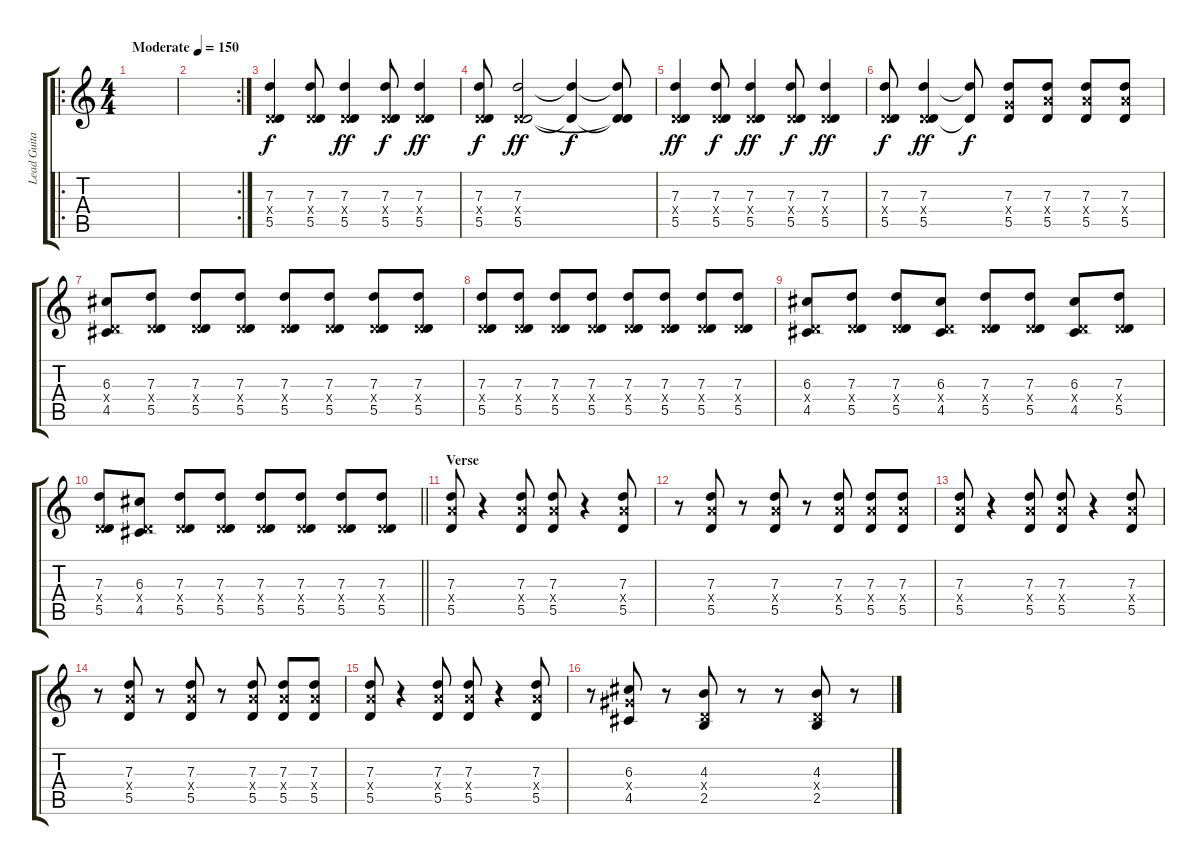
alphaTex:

\track ("Lead Guitar" "Lead Guita") {instrument acousticguitarsteel}
\staff {score tabs}
\tuning (E4 B3 G3 D3 A2 E2) {hide}
\ro
\ts (4 4)
\tempo (150 "Moderate")
\clef g2
\ks c
|
\rc 2
|
(7.3 0.4{x} 5.5).4 (7.3 0.4{x} 5.5).8{dy f} (7.3 0.4{x} 5.5).4{dy ff} (7.3 0.4{x} 5.5).8{dy f} (7.3 0.4{x} 5.5).4{dy ff} |
(7.3 0.4{x} 5.5).8{dy f} (7.3 0.4{x} 5.5).2{dy ff} (7.3{t} 5.5{t}).4{dy f} (7.3{t} 0.4{t} 5.5{t}).8 |
(7.3 0.4{x} 5.5).4{dy ff} (7.3 0.4{x} 5.5).8{dy f} (7.3 0.4{x} 5.5).4{dy ff} (7.3 0.4{x} 5.5).8{dy f} (7.3 0.4{x} 5.5).4{dy ff} |
(7.3 0.4{x} 5.5).8{dy f} (7.3 0.4{x} 5.5).4{dy ff} (7.3{t} 5.5{t}).8{dy f} (7.3 5.4{x} 5.5).8 (7.3 7.4{x} 5.5).8 (7.3 7.4{x} 5.5).8 (7.3 7.4{x} 5.5).8 |
(6.3 0.4{x} 4.5).8 (7.3 0.4{x} 5.5).8 (7.3 0.4{x} 5.5).8 (7.3 0.4{x} 5.5).8 (7.3 0.4{x} 5.5).8 (7.3 0.4{x} 5.5).8 (7.3 0.4{x} 5.5).8 (7.3 0.4{x} 5.5).8 |
(7.3 0.4{x} 5.5).8 (7.3 0.4{x} 5.5).8 (7.3 0.4{x} 5.5).8 (7.3 0.4{x} 5.5).8 (7.3 0.4{x} 5.5).8 (7.3 0.4{x} 5.5).8 (7.3 0.4{x} 5.5).8 (7.3 0.4{x} 5.5).8 |
(6.3 0.4{x} 4.5).8 (7.3 0.4{x} 5.5).8 (7.3 0.4{x} 5.5).8 (6.3 0.4{x} 4.5).8 (7.3 0.4{x} 5.5).8 (7.3 0.4{x} 5.5).8 (6.3 0.4{x} 4.5).8 (7.3 0.4{x} 5.5).8 |
\barLineRight lightlight
(7.3 0.4{x} 5.5).8 (6.3 0.4{x} 4.5).8 (7.3 0.4{x} 5.5).8 (7.3 0.4{x} 5.5).8 (7.3 0.4{x} 5.5).8 (7.3 0.4{x} 5.5).8 (7.3 0.4{x} 5.5).8 (7.3 0.4{x} 5.5).8 |
\section ("" "Verse")
(7.3 7.4{x} 5.5).8 r.4 (7.3 7.4{x} 5.5).8 (7.3 7.4{x} 5.5).8 r.4 (7.3 7.4{x} 5.5).8 |
r.8 (7.3 7.4{x} 5.5).8 r.8 (7.3 7.4{x} 5.5).8 r.8 (7.3 7.4{x} 5.5).8 (7.3 7.4{x} 5.5).8 (7.3 7.4{x} 5.5).8 |
(7.3 7.4{x} 5.5).8 r.4 (7.3 7.4{x} 5.5).8 (7.3 7.4{x} 5.5).8 r.4 (7.3 7.4{x} 5.5).8 |
r.8 (7.3 7.4{x} 5.5).8 r.8 (7.3 7.4{x} 5.5).8 r.8 (7.3 7.4{x} 5.5).8 (7.3 7.4{x} 5.5).8 (7.3 7.4{x} 5.5).8 |
(7.3 7.4{x} 5.5).8 r.4 (7.3 7.4{x} 5.5).8 (7.3 7.4{x} 5.5).8 r.4 (7.3 7.4{x} 5.5).8 |
r.8 (6.3 6.4{x} 4.5).8 r.8 (4.3 0.4{x} 2.5).8 r.8 r.8 (4.3 0.4{x} 2.5).8 r.8
